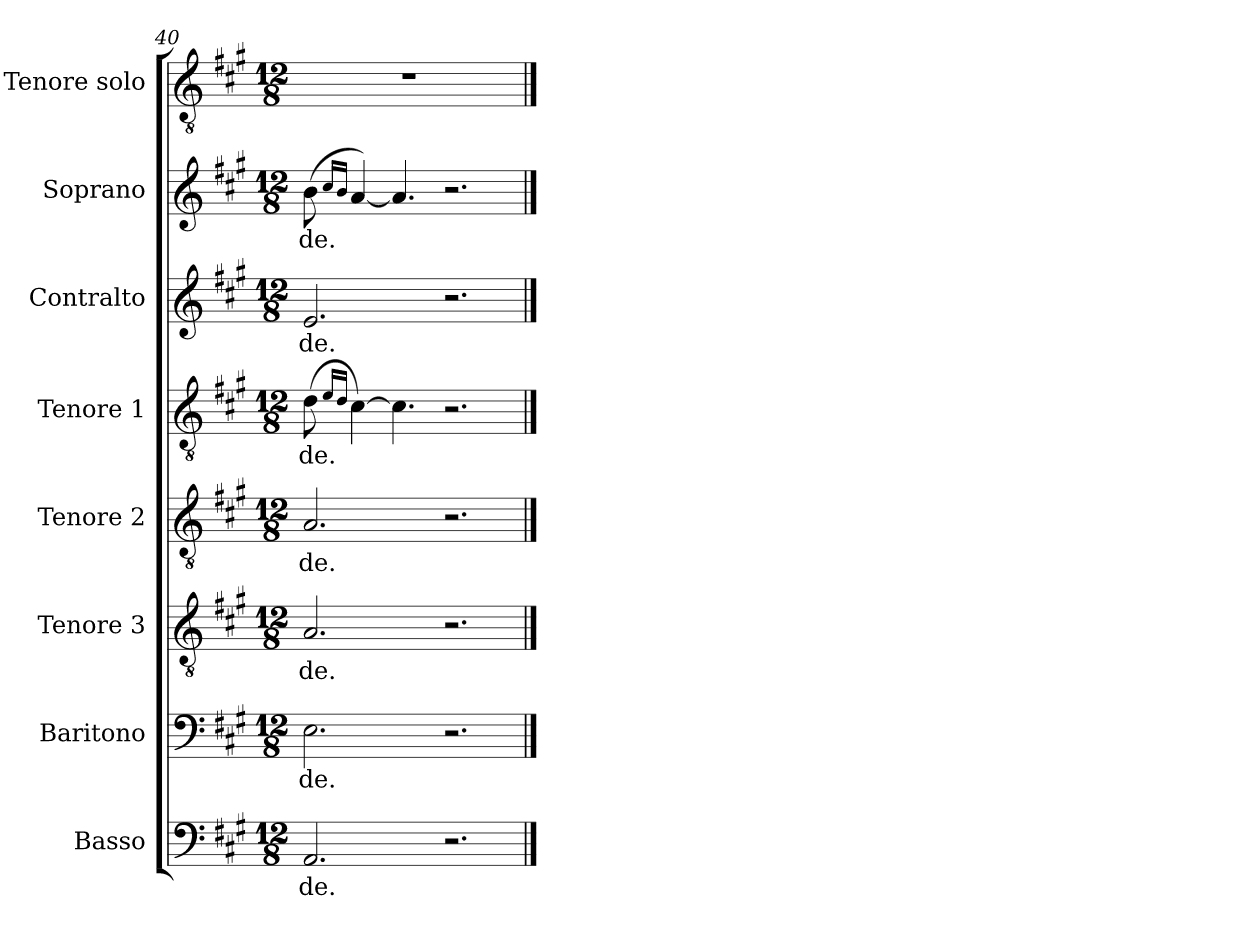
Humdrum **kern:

**kern	**text	**kern	**text	**kern	**text	**kern	**text	**kern	**text	**kern	**text	**kern	**text	**kern
*part8	*part8	*part7	*part7	*part6	*part6	*part5	*part5	*part4	*part4	*part3	*part3	*part2	*part2	*part1
*staff8	*staff8	*staff7	*staff7	*staff6	*staff6	*staff5	*staff5	*staff4	*staff4	*staff3	*staff3	*staff2	*staff2	*staff1
*I"Basso	*	*I"Baritono	*	*I"Tenore 3	*	*I"Tenore 2	*	*I"Tenore 1	*	*I"Contralto	*	*I"Soprano	*	*I"Tenore solo
*I'B	*	*I'B	*	*I'T 3	*	*I'T 2	*	*I'T 1	*	*I'A	*	*I'S	*	*I'T s
!!LO:PB:g=z
*clefF4	*	*clefF4	*	*clefGv2	*	*clefGv2	*	*clefGv2	*	*clefG2	*	*clefG2	*	*clefGv2
*k[f#c#g#]	*	*k[f#c#g#]	*	*k[f#c#g#]	*	*k[f#c#g#]	*	*k[f#c#g#]	*	*k[f#c#g#]	*	*k[f#c#g#]	*	*k[f#c#g#]
*A:	*	*A:	*	*A:	*	*A:	*	*A:	*	*A:	*	*A:	*	*A:
*M12/8	*	*M12/8	*	*M12/8	*	*M12/8	*	*M12/8	*	*M12/8	*	*M12/8	*	*M12/8
=40	=40	=40	=40	=40	=40	=40	=40	=40	=40	=40	=40	=40	=40	=40
!	!LO:LY:b	!	!LO:LY:b	!	!LO:LY:b	!	!LO:LY:b	!	!LO:LY:b	!	!LO:LY:b	!	!LO:LY:b	!
2.AA/	de.	2.E\	de.	2.A/	de.	2.A/	de.	(>8d\	de.	2.e/	de.	(>8b\	de.	1.r
.	.	.	.	.	.	.	.	16qe/LL	.	.	.	16qcc#/LL	.	.
.	.	.	.	.	.	.	.	16qd/JJ	.	.	.	16qb/JJ	.	.
.	.	.	.	.	.	.	.	[4c#\)	.	.	.	[4a/)	.	.
.	.	.	.	.	.	.	.	4.c#\]	.	.	.	4.a/]	.	.
2.r	.	2.r	.	2.r	.	2.r	.	2.r	.	2.r	.	2.r	.	.
==	==	==	==	==	==	==	==	==	==	==	==	==	==	==
*-	*-	*-	*-	*-	*-	*-	*-	*-	*-	*-	*-	*-	*-	*-
